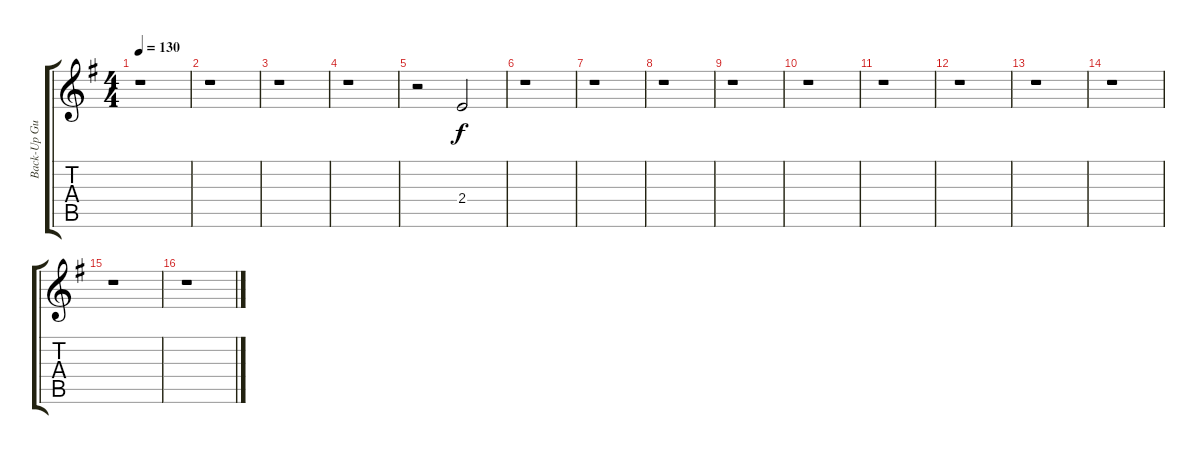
\track ("Back-Up Guitar/Vocals" "Back-Up Gu") {instrument acousticguitarsteel}
\staff {score tabs}
\tuning (E4 B3 G3 D3 A2 E2) {hide}
\ts (4 4)
\tempo 130
\clef g2
\ks g
r.1{dy f} |
r.1 |
r.1 |
r.1 |
r.2 2.4.2 |
r.1 |
r.1 |
r.1 |
r.1 |
r.1 |
r.1 |
r.1 |
r.1 |
r.1 |
r.1 |
r.1
